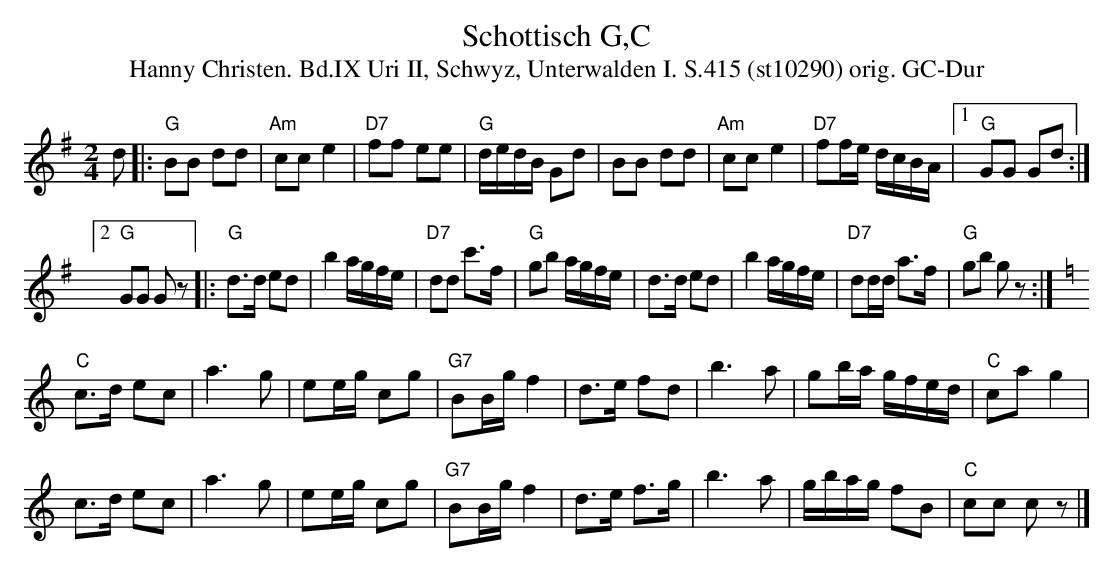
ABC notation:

X:1
T: Schottisch G,C
T:Hanny Christen. Bd.IX Uri II, Schwyz, Unterwalden I. S.415 (st10290) orig. GC-Dur
M:2/4
L:1/8
K:G
d |: "G"BB dd | "Am"cc e2 | "D7"ff ee | "G"d/e/d/B/ Gd | BB dd | "Am"cc e2 | "D7"ff/e/ d/c/B/A/ |1 "G"GG Gd :|2
"G"GG G z |: "G"d>d ed | b2 a/g/f/e/ | "D7"dd c'>f  | "G"gb a/g/f/e/ | d>d ed | b2 a/g/f/e/ | "D7"dd/d/ a>f | "G"gb g z :| [K:C]
"C"c>d ec | a3g | ee/g/ cg | "G7"BB/g/ f2 | d>e fd | b3a | gb/a/ g/f/e/d/ | "C"ca g2 |
   c>d ec | a3g | ee/g/ cg | "G7"BB/g/ f2 | d>e f>g | b3a | g/b/a/g/ fB | "C"cc c z |]
